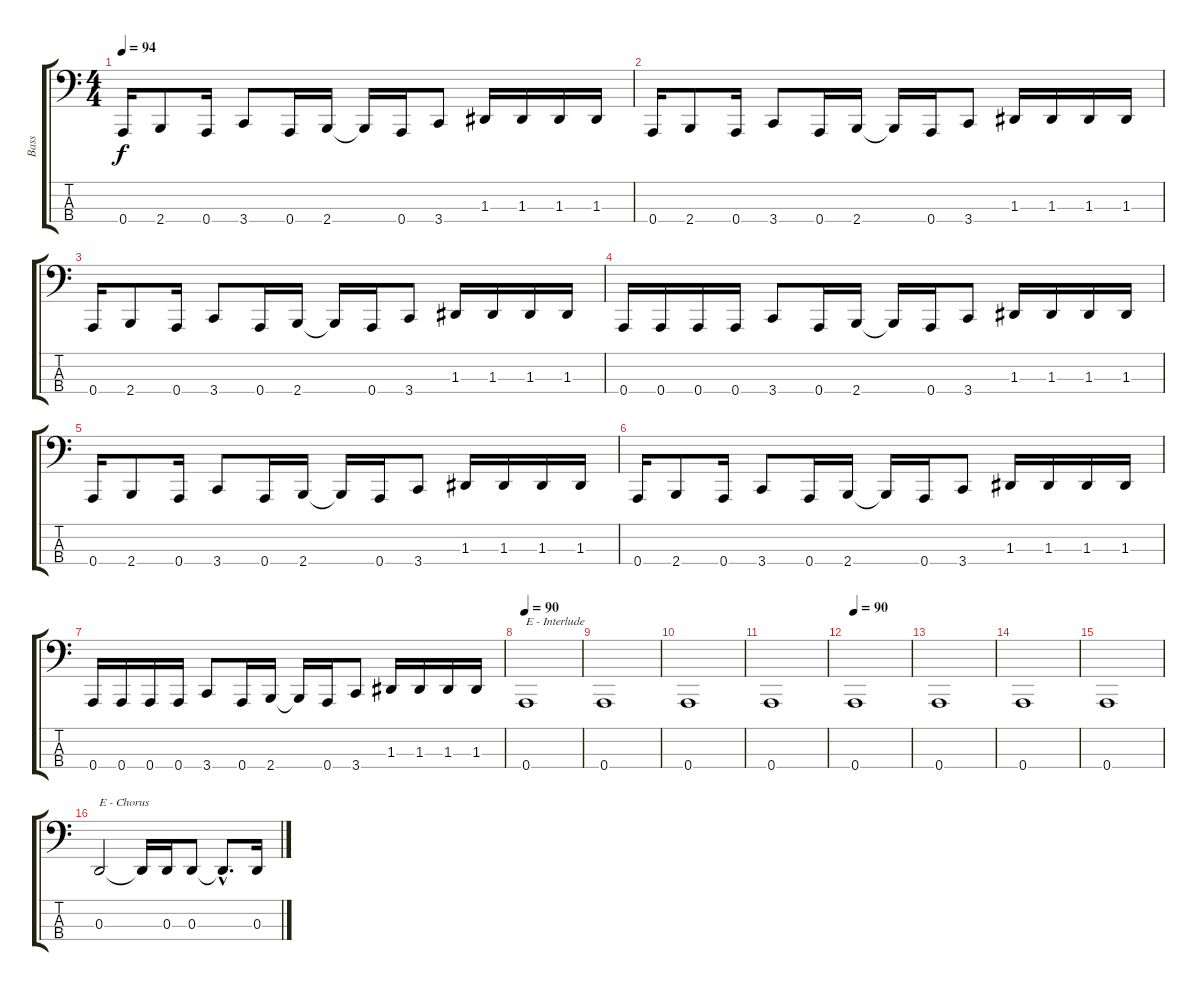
\track ("Bass" "Bass") {instrument electricbasspick}
\staff {score tabs}
\tuning (C2 G1 D1 A0) {hide}
\ts (4 4)
\tempo 94
\clef f4
\ks c
0.4.16{dy f} 2.4.8 0.4.16 3.4.8 0.4.16 2.4.16 2.4{t}.16 0.4.16 3.4.8 1.3.16 1.3.16 1.3.16 1.3.16 |
0.4.16 2.4.8 0.4.16 3.4.8 0.4.16 2.4.16 2.4{t}.16 0.4.16 3.4.8 1.3.16 1.3.16 1.3.16 1.3.16 |
0.4.16 2.4.8 0.4.16 3.4.8 0.4.16 2.4.16 2.4{t}.16 0.4.16 3.4.8 1.3.16 1.3.16 1.3.16 1.3.16 |
0.4.16 0.4.16 0.4.16 0.4.16 3.4.8 0.4.16 2.4.16 2.4{t}.16 0.4.16 3.4.8 1.3.16 1.3.16 1.3.16 1.3.16 |
0.4.16 2.4.8 0.4.16 3.4.8 0.4.16 2.4.16 2.4{t}.16 0.4.16 3.4.8 1.3.16 1.3.16 1.3.16 1.3.16 |
0.4.16 2.4.8 0.4.16 3.4.8 0.4.16 2.4.16 2.4{t}.16 0.4.16 3.4.8 1.3.16 1.3.16 1.3.16 1.3.16 |
0.4.16 0.4.16 0.4.16 0.4.16 3.4.8 0.4.16 2.4.16 2.4{t}.16 0.4.16 3.4.8 1.3.16 1.3.16 1.3.16 1.3.16 |
\tempo 90
0.4.1{txt "E - Interlude"} |
0.4.1 |
0.4.1 |
0.4.1 |
\tempo 90
0.4.1 |
0.4.1 |
0.4.1 |
0.4.1 |
0.3.2{txt "E - Chorus"} 0.3{t}.16 0.3.16 0.3.8 0.3{hac t}.8{d} 0.3.16
